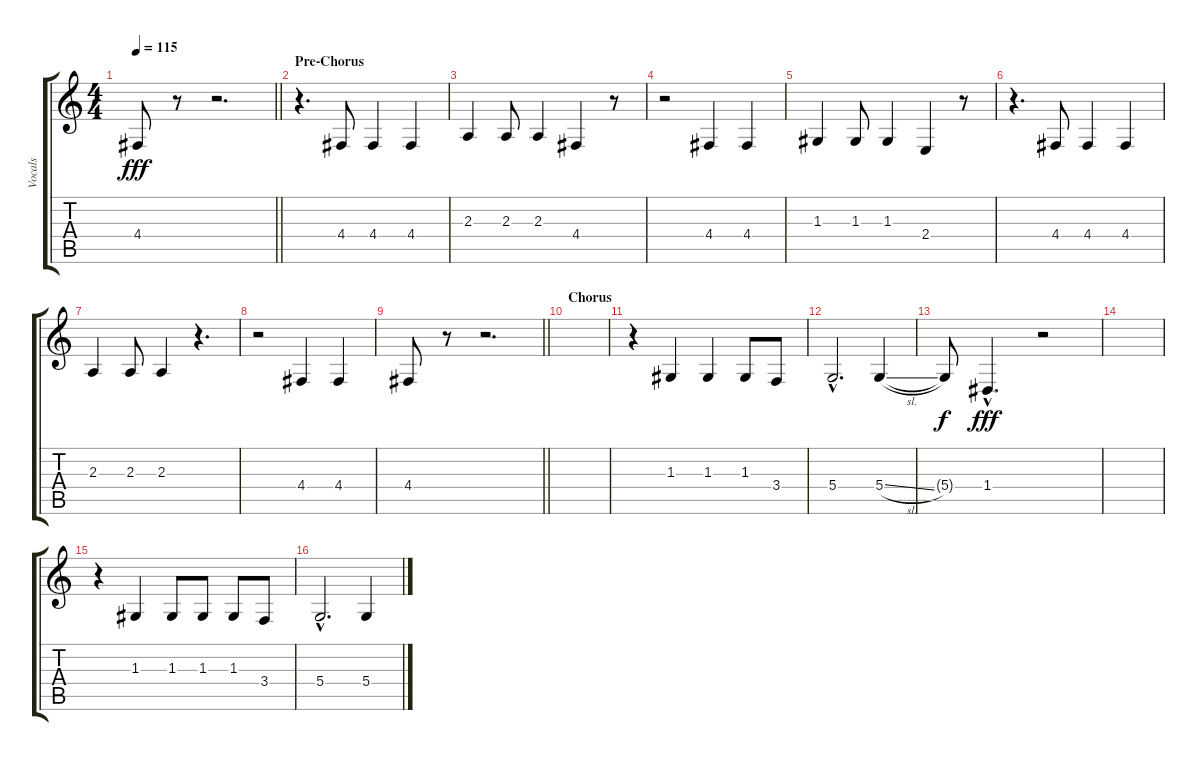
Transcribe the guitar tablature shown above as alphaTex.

\track ("Vocals" "Vocals") {instrument harpsichord}
\staff {score tabs}
\tuning (E4 B3 G3 D3 A2 E2) {hide}
\ts (4 4)
\tempo 115
\clef g2
\barLineRight lightlight
\ks c
4.4.8{dy fff} r.8 r.2{d} |
\section ("" "Pre-Chorus")
r.4{d} 4.4.8 4.4.4 4.4.4 |
2.3.4 2.3.8 2.3.4 4.4.4 r.8 |
r.2 4.4.4 4.4.4 |
1.3.4 1.3.8 1.3.4 2.4.4 r.8 |
r.4{d} 4.4.8 4.4.4 4.4.4 |
2.3.4 2.3.8 2.3.4 r.4{d} |
r.2 4.4.4 4.4.4 |
\barLineRight lightlight
4.4.8 r.8 r.2{d} |
\section ("" "Chorus")
|
r.4 1.3.4 1.3.4 1.3.8 3.4.8 |
5.4{hac}.2{d} 5.4{sl}.4 |
5.4{t}.8{dy f} 1.4{hac}.4{d dy fff} r.2 |
|
r.4 1.3.4 1.3.8 1.3.8 1.3.8 3.4.8 |
5.4{hac}.2{d} 5.4{sl}.4
